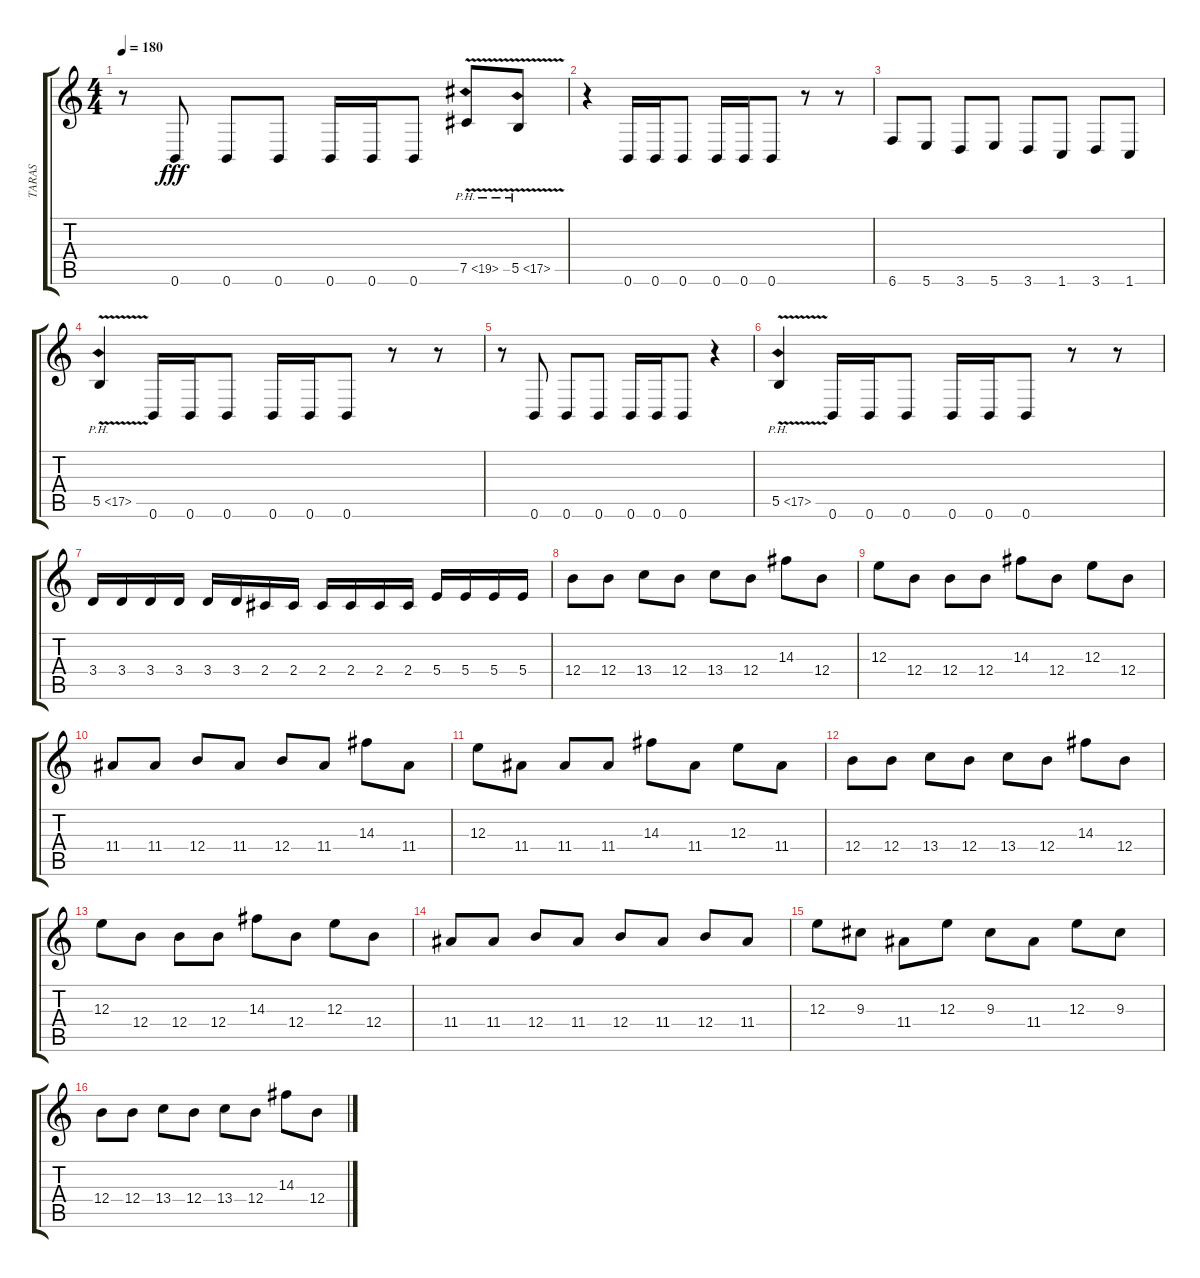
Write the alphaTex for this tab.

\track ("TARAS" "TARAS") {instrument distortionguitar}
\staff {score tabs}
\tuning (Db4 Ab3 E3 B2 Gb2 B1) {hide}
\ts (4 4)
\tempo 180
\clef g2
\ks c
r.8{dy fff} 0.6.8 0.6.8 0.6.8 0.6.16 0.6.16 0.6.8 7.5{ph 12 v}.8 5.5{ph 12 v}.8 |
r.4 0.6.16 0.6.16 0.6.8 0.6.16 0.6.16 0.6.8 r.8 r.8 |
6.6.8 5.6.8 3.6.8 5.6.8 3.6.8 1.6.8 3.6.8 1.6.8 |
5.5{ph 12 v}.4 0.6.16 0.6.16 0.6.8 0.6.16 0.6.16 0.6.8 r.8 r.8 |
r.8 0.6.8 0.6.8 0.6.8 0.6.16 0.6.16 0.6.8 r.4 |
5.5{ph 12 v}.4 0.6.16 0.6.16 0.6.8 0.6.16 0.6.16 0.6.8 r.8 r.8 |
3.4.16 3.4.16 3.4.16 3.4.16 3.4.16 3.4.16 2.4.16 2.4.16 2.4.16 2.4.16 2.4.16 2.4.16 5.4.16 5.4.16 5.4.16 5.4.16 |
12.4.8 12.4.8 13.4.8 12.4.8 13.4.8 12.4.8 14.3.8 12.4.8 |
12.3.8 12.4.8 12.4.8 12.4.8 14.3.8 12.4.8 12.3.8 12.4.8 |
11.4.8 11.4.8 12.4.8 11.4.8 12.4.8 11.4.8 14.3.8 11.4.8 |
12.3.8 11.4.8 11.4.8 11.4.8 14.3.8 11.4.8 12.3.8 11.4.8 |
12.4.8 12.4.8 13.4.8 12.4.8 13.4.8 12.4.8 14.3.8 12.4.8 |
12.3.8 12.4.8 12.4.8 12.4.8 14.3.8 12.4.8 12.3.8 12.4.8 |
11.4.8 11.4.8 12.4.8 11.4.8 12.4.8 11.4.8 12.4.8 11.4.8 |
12.3.8 9.3.8 11.4.8 12.3.8 9.3.8 11.4.8 12.3.8 9.3.8 |
12.4.8 12.4.8 13.4.8 12.4.8 13.4.8 12.4.8 14.3.8 12.4.8
